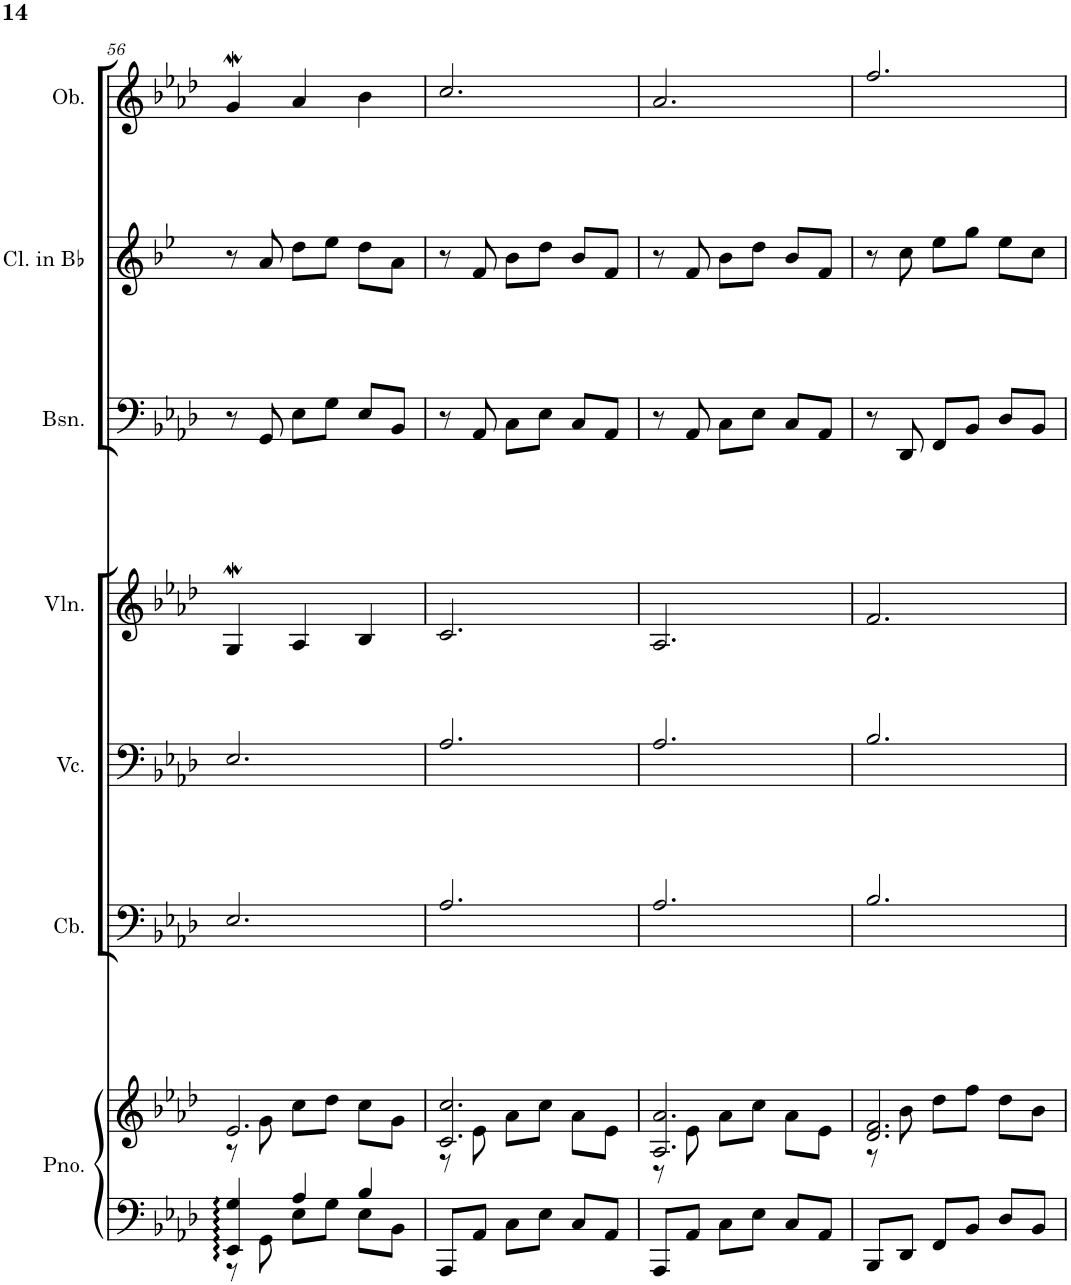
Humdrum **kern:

**kern	**kern	**kern	**kern	**kern	**kern	**kern	**kern	**kern
*part8	*part8	*part7	*part6	*part5	*part4	*part3	*part2	*part1
*staff9	*staff8	*staff7	*staff6	*staff5	*staff4	*staff3	*staff2	*staff1
*I"Piano	*	*I"Contrabbasso	*I"Violoncello	*I"Violino I	*I"Fagotto	*I"Clarinetto	*I"Oboe	*I"Flauto
*I'Pno.	*	*I'Cb.	*I'Vc.	*I'Vln.	*	*	*I'Ob.	*I'Fl.
!!LO:PB:g=z
*clefF4	*clefG2	*clefF4	*clefF4	*clefG2	*clefF4	*clefG2	*clefG2	*clefG2
*	*	*Trd7c12	*	*	*	*Trd1c2	*	*
*k[b-e-a-d-]	*k[b-e-a-d-]	*k[b-e-a-d-]	*k[b-e-a-d-]	*k[b-e-a-d-]	*k[b-e-a-d-]	*k[b-e-]	*k[b-e-a-d-]	*k[b-e-a-d-]
*M3/4	*M3/4	*M3/4	*M3/4	*M3/4	*M3/4	*M3/4	*M3/4	*M3/4
=56	=56	=56	=56	=56	=56	=56	=56	=56
*^	*^	*	*	*	*	*	*	*
4EE-/^^ 4G/^^	8r	2.e-^^/	8r	2.E-/	2.E-/	4GW/	8r	8r	4gW/	2.r
.	8GG\	.	8g\	.	.	.	8GG/	8a/	.	.
4A-^^/	8E-\L	.	8cc\L	.	.	4A-/	8E-\L	8dd\L	4a-/	.
.	8G\J	.	8dd-\J	.	.	.	8G\J	8ee-\J	.	.
4B-^^/	8E-\L	.	8cc\L	.	.	4B-/	8E-/L	8dd\L	4b-\	.
.	8BB-\J	.	8g\J	.	.	.	8BB-/J	8a\J	.	.
*v	*v	*	*	*	*	*	*	*	*	*
=57	=57	=57	=57	=57	=57	=57	=57	=57	=57
8AAA-^/L	2.c/^^ 2.cc/^^	8r	2.A-/	2.A-/	2.c/	8r	8r	2.cc/	2.r
8AA-/J	.	8e-\	.	.	.	8AA-/	8f/	.	.
8C\L	.	8a-\L	.	.	.	8C\L	8b-\L	.	.
8E-\J	.	8cc\J	.	.	.	8E-\J	8dd\J	.	.
8C/L	.	8a-\L	.	.	.	8C/L	8b-/L	.	.
8AA-/J	.	8e-\J	.	.	.	8AA-/J	8f/J	.	.
=58	=58	=58	=58	=58	=58	=58	=58	=58	=58
8AAA-^/L	2.A-/^^ 2.a-/^^	8r	2.A-/	2.A-/	2.A-/	8r	8r	2.a-/	2.r
8AA-/J	.	8e-\	.	.	.	8AA-/	8f/	.	.
8C\L	.	8a-\L	.	.	.	8C\L	8b-\L	.	.
8E-\J	.	8cc\J	.	.	.	8E-\J	8dd\J	.	.
8C/L	.	8a-\L	.	.	.	8C/L	8b-/L	.	.
8AA-/J	.	8e-\J	.	.	.	8AA-/J	8f/J	.	.
=59	=59	=59	=59	=59	=59	=59	=59	=59	=59
8BBB-^/L	2.d-/^^ 2.f/^^	8r	2.B-/	2.B-/	2.f/	8r	8r	2.ff/	2.r
8DD-/J	.	8b-\	.	.	.	8DD-/	8cc\	.	.
8FF/L	.	8dd-\L	.	.	.	8FF/L	8ee-\L	.	.
8BB-/J	.	8ff\J	.	.	.	8BB-/J	8gg\J	.	.
8D-/L	.	8dd-\L	.	.	.	8D-/L	8ee-\L	.	.
8BB-/J	.	8b-\J	.	.	.	8BB-/J	8cc\J	.	.
*	*v	*v	*	*	*	*	*	*	*
=	=	=	=	=	=	=	=	=
*-	*-	*-	*-	*-	*-	*-	*-	*-
